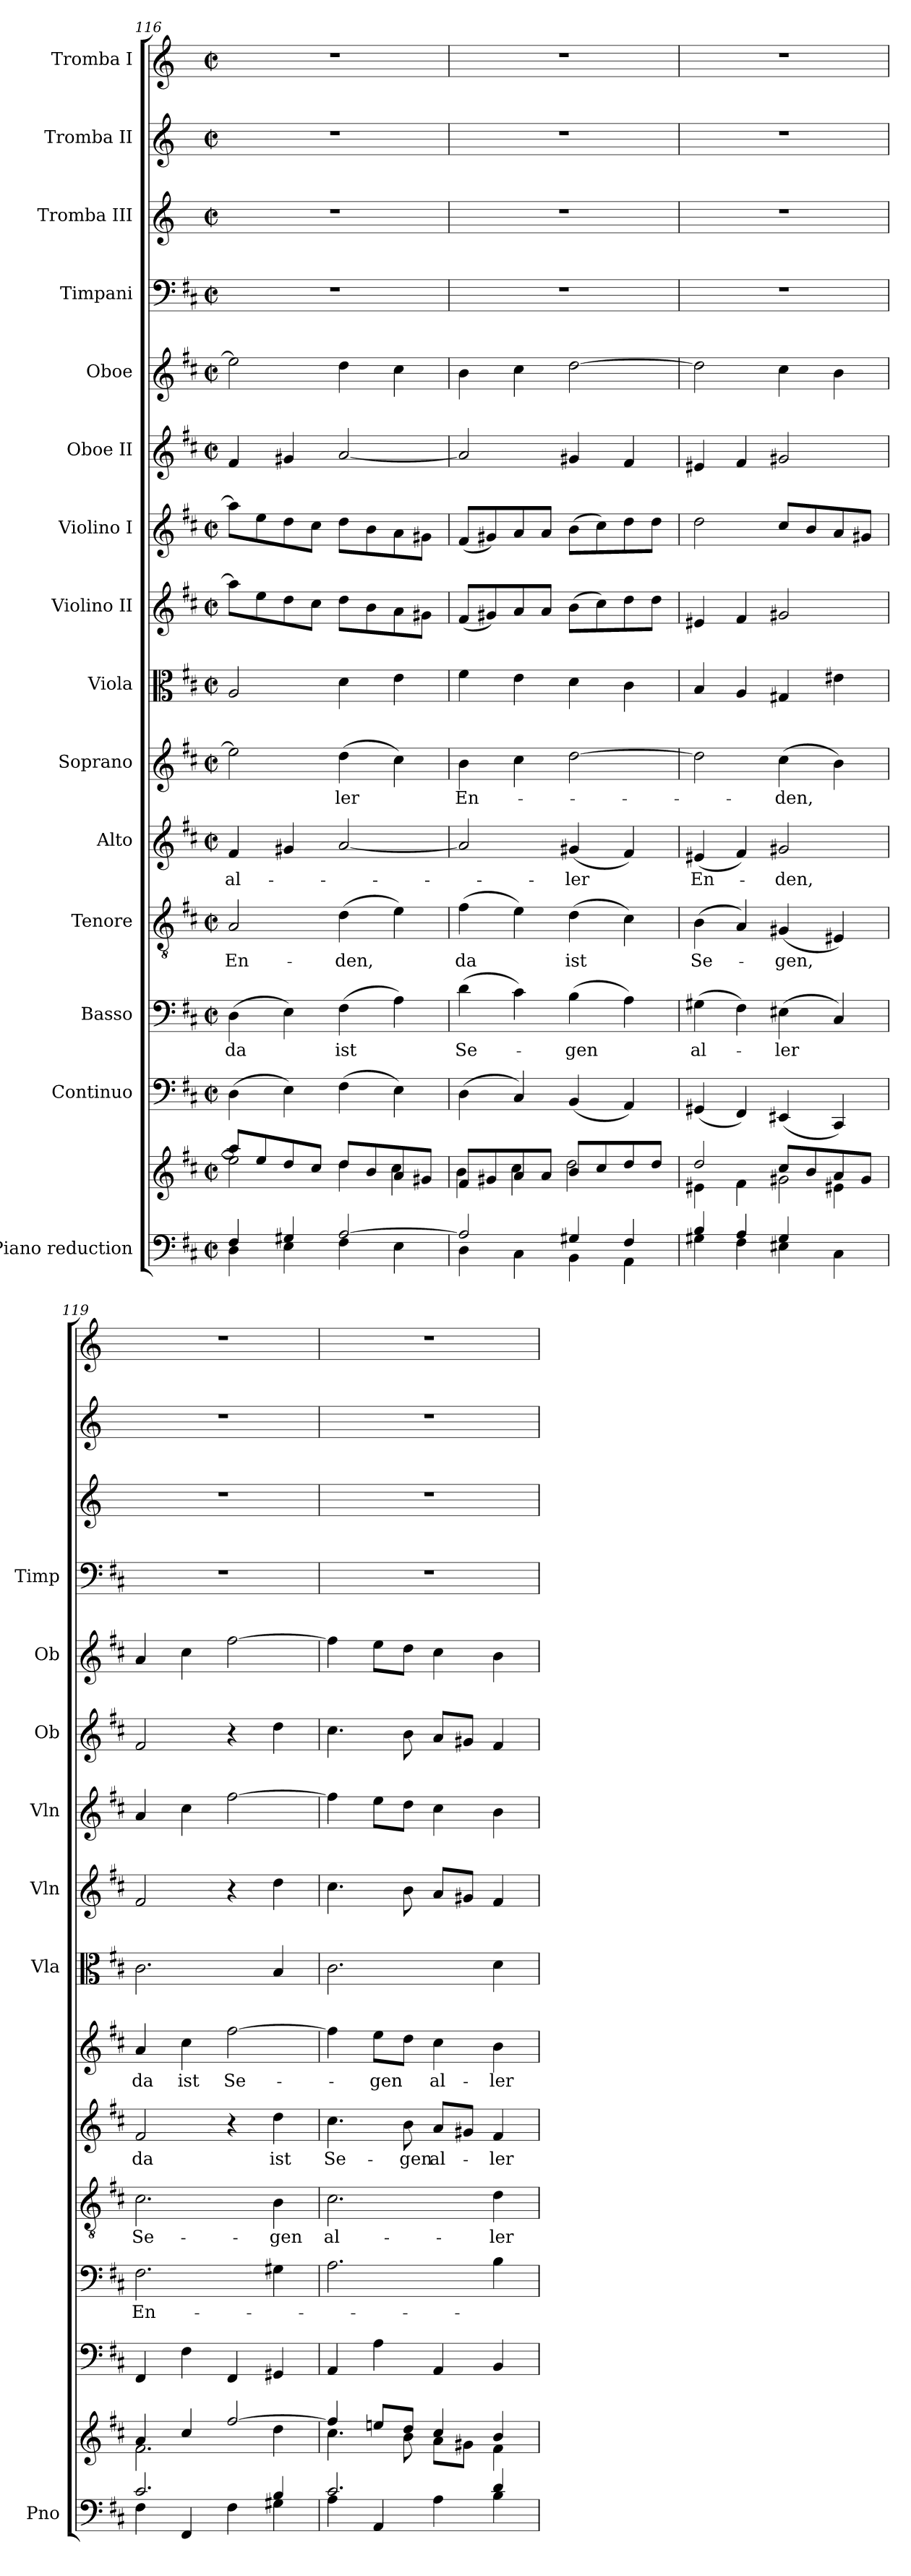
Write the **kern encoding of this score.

**kern	**kern	**kern	**kern	**text	**kern	**text	**kern	**text	**kern	**text	**kern	**kern	**kern	**kern	**kern	**kern	**kern	**kern	**kern
*part15	*part15	*part14	*part13	*part13	*part12	*part12	*part11	*part11	*part10	*part10	*part9	*part8	*part7	*part6	*part5	*part4	*part3	*part2	*part1
*staff16	*staff15	*staff14	*staff13	*staff13	*staff12	*staff12	*staff11	*staff11	*staff10	*staff10	*staff9	*staff8	*staff7	*staff6	*staff5	*staff4	*staff3	*staff2	*staff1
*I"Piano reduction	*	*I"Continuo	*I"Basso	*	*I"Tenore	*	*I"Alto	*	*I"Soprano	*	*I"Viola	*I"Violino II	*I"Violino I	*I"Oboe II	*I"Oboe	*I"Timpani	*I"Tromba III	*I"Tromba II	*I"Tromba I
*I'Pno	*	*	*	*	*	*	*	*	*	*	*I'Vla	*I'Vln	*I'Vln	*I'Ob	*I'Ob	*I'Timp	*	*	*
*clefF4	*clefG2	*clefF4	*clefF4	*	*clefGv2	*	*clefG2	*	*clefG2	*	*clefC3	*clefG2	*clefG2	*clefG2	*clefG2	*clefF4	*clefG2	*clefG2	*clefG2
*	*	*	*	*	*	*	*	*	*	*	*	*	*	*	*	*	*ITrd-1c-2	*ITrd-1c-2	*ITrd-1c-2
*k[f#c#]	*k[f#c#]	*k[f#c#]	*k[f#c#]	*	*k[f#c#]	*	*k[f#c#]	*	*k[f#c#]	*	*k[f#c#]	*k[f#c#]	*k[f#c#]	*k[f#c#]	*k[f#c#]	*k[f#c#]	*k[f#c#]	*k[f#c#]	*k[f#c#]
*M2/2	*M2/2	*M2/2	*M2/2	*	*M2/2	*	*M2/2	*	*M2/2	*	*M2/2	*M2/2	*M2/2	*M2/2	*M2/2	*M2/2	*M2/2	*M2/2	*M2/2
*met(c|)	*met(c|)	*met(c|)	*met(c|)	*	*met(c|)	*	*met(c|)	*	*met(c|)	*	*met(c|)	*met(c|)	*met(c|)	*met(c|)	*met(c|)	*met(c|)	*met(c|)	*met(c|)	*met(c|)
=116	=116	=116	=116	=116	=116	=116	=116	=116	=116	=116	=116	=116	=116	=116	=116	=116	=116	=116	=116
*^	*^	*	*	*	*	*	*	*	*	*	*	*	*	*	*	*	*	*	*
!	!	!	!	!	!	!LO:LY:b	!	!LO:LY:b	!	!LO:LY:b	!	!	!	!	!	!	!	!	!	!	!
4F#/	4D\	8aa/L]	2ee\]	(>4D\	(>4D\	da	2A/	En-	4f#/	al-	2ee\]	.	2A/	8aa\L]	8aa\L]	4f#/	2ee\]	1r	1r	1r	1r
.	.	8ee/	.	.	.	.	.	.	.	.	.	.	.	8ee\	8ee\	.	.	.	.	.	.
4G#X/	4E\	8dd/	.	4E\)	4E\)	.	.	.	4g#X/	.	.	.	.	8dd\	8dd\	4g#X/	.	.	.	.	.
.	.	8cc#/J	.	.	.	.	.	.	.	.	.	.	.	8cc#\J	8cc#\J	.	.	.	.	.	.
!	!	!	!	!	!	!LO:LY:b	!	!LO:LY:b	!	!	!	!LO:LY:b	!	!	!	!	!	!	!	!	!
[2A/	4F#\	8dd/L	4dd\	(>4F#\	(>4F#\	ist	(>4d\	-den,	[2a/	.	(>4dd\	-ler	4d\	8dd\L	8dd\L	[2a/	4dd\	.	.	.	.
.	.	8b/	.	.	.	.	.	.	.	.	.	.	.	8b\	8b\	.	.	.	.	.	.
.	4E\	8a/	4cc#\	4E\)	4A\)	.	4e\)	.	.	.	4cc#\)	.	4e\	8a\	8a\	.	4cc#\	.	.	.	.
.	.	8g#X/J	.	.	.	.	.	.	.	.	.	.	.	8g#X\J	8g#X\J	.	.	.	.	.	.
!!LO:PB:g=z
=117	=117	=117	=117	=117	=117	=117	=117	=117	=117	=117	=117	=117	=117	=117	=117	=117	=117	=117	=117	=117	=117
!	!	!	!	!	!	!LO:LY:b	!	!LO:LY:b	!	!	!	!LO:LY:b	!	!	!	!	!	!	!	!	!
2A/]	4D\	8f#/L	4b\	(>4D\	(>4d\	Se-	(>4f#\	da	2a/]	.	4b\	En-	4f#\	(<8f#/L	(<8f#/L	2a/]	4b\	1r	1r	1r	1r
.	.	8g#X/	.	.	.	.	.	.	.	.	.	.	.	8g#X/)	8g#X/)	.	.	.	.	.	.
.	4C#\	8a/	4cc#\	4C#/)	4c#\)	.	4e\)	.	.	.	4cc#\	.	4e\	8a/	8a/	.	4cc#\	.	.	.	.
.	.	8a/J	.	.	.	.	.	.	.	.	.	.	.	8a/J	8a/J	.	.	.	.	.	.
!	!	!	!	!	!	!LO:LY:b	!	!LO:LY:b	!	!LO:LY:b	!	!	!	!	!	!	!	!	!	!	!
4G#X/	4BB\	8b/L	2dd\	(<4BB/	(>4B\	-gen	(>4d\	ist	(<4g#X/	-ler	[2dd\	.	4d\	(>8b\L	(>8b\L	4g#X/	[2dd\	.	.	.	.
.	.	8cc#/	.	.	.	.	.	.	.	.	.	.	.	8cc#\)	8cc#\)	.	.	.	.	.	.
4F#/	4AA\	8dd/	.	4AA/)	4A\)	.	4c#\)	.	4f#/)	.	.	.	4c#\	8dd\	8dd\	4f#/	.	.	.	.	.
.	.	8dd/J	.	.	.	.	.	.	.	.	.	.	.	8dd\J	8dd\J	.	.	.	.	.	.
=118	=118	=118	=118	=118	=118	=118	=118	=118	=118	=118	=118	=118	=118	=118	=118	=118	=118	=118	=118	=118	=118
*	*	*	*^	*	*	*	*	*	*	*	*	*	*	*	*	*	*	*	*	*	*
!	!	!	!	!	!	!	!LO:LY:b	!	!LO:LY:b	!	!LO:LY:b	!	!	!	!	!	!	!	!	!	!	!
4B/	4G#X\	2dd/	4e#X\	2.ryy	(<4GG#X/	(>4G#X\	al-	(>4B\	Se-	(<4e#X/	En-	2dd\]	.	4B/	4e#X/	2dd\	4e#X/	2dd\]	1r	1r	1r	1r
4A/	4F#\	.	4f#\	.	4FF#/)	4F#\)	.	4A/)	.	4f#/)	.	.	.	4A/	4f#/	.	4f#/	.	.	.	.	.
!	!	!	!	!	!	!	!LO:LY:b	!	!LO:LY:b	!	!LO:LY:b	!	!LO:LY:b	!	!	!	!	!	!	!	!	!
4G#/	4E#X\	8cc#/L	2g#X\	.	(<4EE#X/	(>4E#X\	-ler	(<4G#X/	-gen,	2g#X/	-den,	(>4cc#\	-den,	4G#X/	2g#X/	8cc#/L	2g#X/	4cc#\	.	.	.	.
.	.	8b/	.	.	.	.	.	.	.	.	.	.	.	.	.	8b/	.	.	.	.	.	.
4ryy	4C#\	8a/	.	4e#X\	4CC#/)	4C#/)	.	4E#X/)	.	.	.	4b\)	.	4e#X\	.	8a/	.	4b\	.	.	.	.
.	.	8g#/J	.	.	.	.	.	.	.	.	.	.	.	.	.	8g#X/J	.	.	.	.	.	.
*	*	*	*v	*v	*	*	*	*	*	*	*	*	*	*	*	*	*	*	*	*	*	*
=119	=119	=119	=119	=119	=119	=119	=119	=119	=119	=119	=119	=119	=119	=119	=119	=119	=119	=119	=119	=119	=119
!	!	!	!	!	!	!LO:LY:b	!	!LO:LY:b	!	!LO:LY:b	!	!LO:LY:b	!	!	!	!	!	!	!	!	!
2.c#/	4F#\	4a/	2.f#\	4FF#/	2.F#\	En-	2.c#\	Se-	2f#/	da	4a/	da	2.c#\	2f#/	4a/	2f#/	4a/	1r	1r	1r	1r
!	!	!	!	!	!	!	!	!	!	!	!	!LO:LY:b	!	!	!	!	!	!	!	!	!
.	4FF#/	4cc#/	.	4F#\	.	.	.	.	.	.	4cc#\	ist	.	.	4cc#\	.	4cc#\	.	.	.	.
!	!	!	!	!	!	!	!	!	!	!	!	!LO:LY:b	!	!	!	!	!	!	!	!	!
.	4F#\	[2ff#/	.	4FF#/	.	.	.	.	4r	.	[2ff#\	Se-	.	4r	[2ff#\	4r	[2ff#\	.	.	.	.
!	!	!	!	!	!	!	!	!LO:LY:b	!	!LO:LY:b	!	!	!	!	!	!	!	!	!	!	!
4B/	4G#X\	.	4dd\	4GG#X/	4G#X\	.	4B\	-gen	4dd\	ist	.	.	4B/	4dd\	.	4dd\	.	.	.	.	.
=120	=120	=120	=120	=120	=120	=120	=120	=120	=120	=120	=120	=120	=120	=120	=120	=120	=120	=120	=120	=120	=120
!	!	!	!	!	!	!	!	!LO:LY:b	!	!LO:LY:b	!	!	!	!	!	!	!	!	!	!	!
2.c#/	4A\	4ff#/]	4.cc#\	4AA/	2.A\	.	2.c#\	al-	4.cc#\	Se-	4ff#\]	.	2.c#\	4.cc#\	4ff#\]	4.cc#\	4ff#\]	1r	1r	1r	1r
!	!	!	!	!	!	!	!	!	!	!	!	!LO:LY:b	!	!	!	!	!	!	!	!	!
.	4AA/	8een/L	.	4A\	.	.	.	.	.	.	8ee\L	-gen	.	.	8ee\L	.	8ee\L	.	.	.	.
!	!	!	!	!	!	!	!	!	!	!LO:LY:b	!	!	!	!	!	!	!	!	!	!	!
.	.	8dd/J	8b\	.	.	.	.	.	8b\	-gen	8dd\J	.	.	8b\	8dd\J	8b\	8dd\J	.	.	.	.
!	!	!	!	!	!	!	!	!	!	!LO:LY:b	!	!LO:LY:b	!	!	!	!	!	!	!	!	!
.	4A\	4cc#/	8a\L	4AA/	.	.	.	.	8a/L	al-	4cc#\	al-	.	8a/L	4cc#\	8a/L	4cc#\	.	.	.	.
.	.	.	8g#X\J	.	.	.	.	.	8g#X/J	.	.	.	.	8g#X/J	.	8g#X/J	.	.	.	.	.
!	!	!	!	!	!	!	!	!LO:LY:b	!	!LO:LY:b	!	!LO:LY:b	!	!	!	!	!	!	!	!	!
4d/	4B\	4b/	4f#\	4BB/	4B\	.	4d\	-ler	4f#/	-ler	4b\	-ler	4d\	4f#/	4b\	4f#/	4b\	.	.	.	.
*v	*v	*	*	*	*	*	*	*	*	*	*	*	*	*	*	*	*	*	*	*	*
*	*v	*v	*	*	*	*	*	*	*	*	*	*	*	*	*	*	*	*	*	*
=	=	=	=	=	=	=	=	=	=	=	=	=	=	=	=	=	=	=	=
*-	*-	*-	*-	*-	*-	*-	*-	*-	*-	*-	*-	*-	*-	*-	*-	*-	*-	*-	*-
